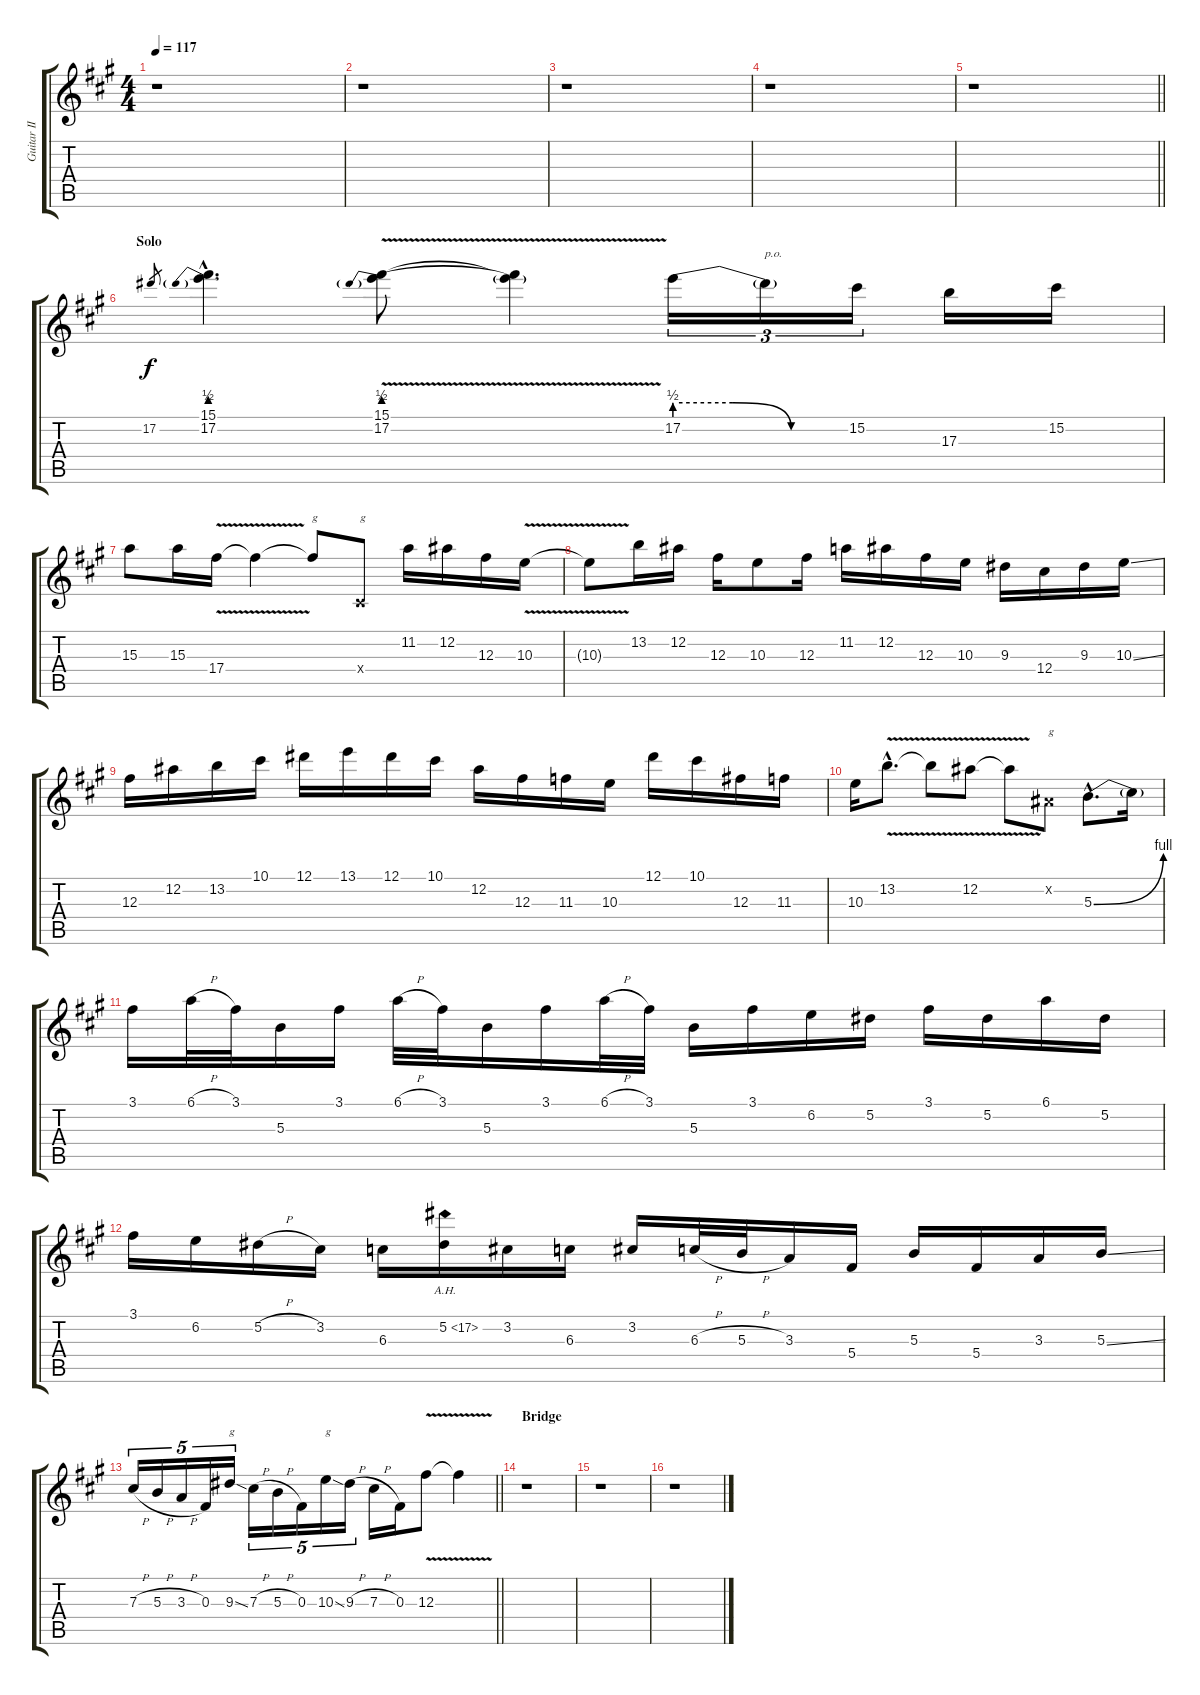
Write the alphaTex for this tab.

\track ("Guitar II" "Guitar II") {instrument distortionguitar}
\staff {score tabs}
\tuning (Eb4 Bb3 Gb3 Db3 Ab2 Eb2) {hide}
\ts (4 4)
\tempo 117
\clef g2
\ks f#minor
r.1{dy f} |
r.1 |
r.1 |
r.1 |
\barLineRight lightlight
r.1 |
\section ("" "Solo")
17.2.8{gr} (15.1{hac} 17.2{be (prebend 0 2 60 2) hac}).4{d} (15.1{v} 17.2{be (prebend 0 2 60 2) v}).8 (15.1{t} 17.2{t}).4 17.2{be (custom 0 2 20 2 40 0 60 0)}.16{tu (3 2)} 17.2{t}.16{tu (3 2) txt "p.o."} 15.2.16{tu (3 2)} 17.3.16 15.2.16 |
15.3.8 15.3.16 17.4{v}.16 17.4{t}.4 17.4{t}.8{txt "g"} 0.4{x}.8{txt "g"} 11.2.16 12.2.16 12.3.16 10.3{v}.16 |
10.3{t}.8 13.2.16 12.2.16 12.3.16 10.3.8 12.3.16 11.2.16 12.2.16 12.3.16 10.3.16 9.3.16 12.4.16 9.3.16 10.3{ss}.16 |
12.3.16 12.2.16 13.2.16 10.1.16 12.1.16 13.1.16 12.1.16 10.1.16 12.2.16 12.3.16 11.3.16 10.3.16 12.1.16 10.1.16 12.3.16 11.3.16 |
10.3.16 13.2{v hac}.8{d} 13.2{t}.8 12.2{v}.8 12.2{t}.8 0.2{x}.8{txt "g"} 5.3{be (bend 0 0 60 4) hac}.8{d} 5.3{t}.16 |
3.1.16 6.1{h}.32 3.1.32 5.3.16 3.1.16 6.1{h}.32 3.1.32 5.3.16 3.1.16 6.1{h}.32 3.1.32 5.3.16 3.1.16 6.2.16 5.2.16 3.1.16 5.2.16 6.1.16 5.2.16 |
3.1.16 6.2.16 5.2{h}.16 3.2.16 6.3.16 5.2{ah 12}.16 3.2.16 6.3.16 3.2.16 6.3{h}.32 5.3{h}.32 3.3.16 5.4.16 5.3.16 5.4.16 3.3.16 5.3{ss}.16 |
\barLineRight lightlight
7.3{h}.16{tu (5 4)} 5.3{h}.16{tu (5 4)} 3.3{h}.16{tu (5 4)} 0.3.16{tu (5 4)} 9.3{ss}.16{tu (5 4) txt "g"} 7.3{h}.16{tu (5 4)} 5.3{h}.16{tu (5 4)} 0.3.16{tu (5 4)} 10.3{ss}.16{tu (5 4) txt "g"} 9.3{h}.16{tu (5 4)} 7.3{h}.16 0.3.16 12.3{v}.8 12.3{t}.4 |
\section ("" "Bridge")
r.1 |
r.1 |
r.1
